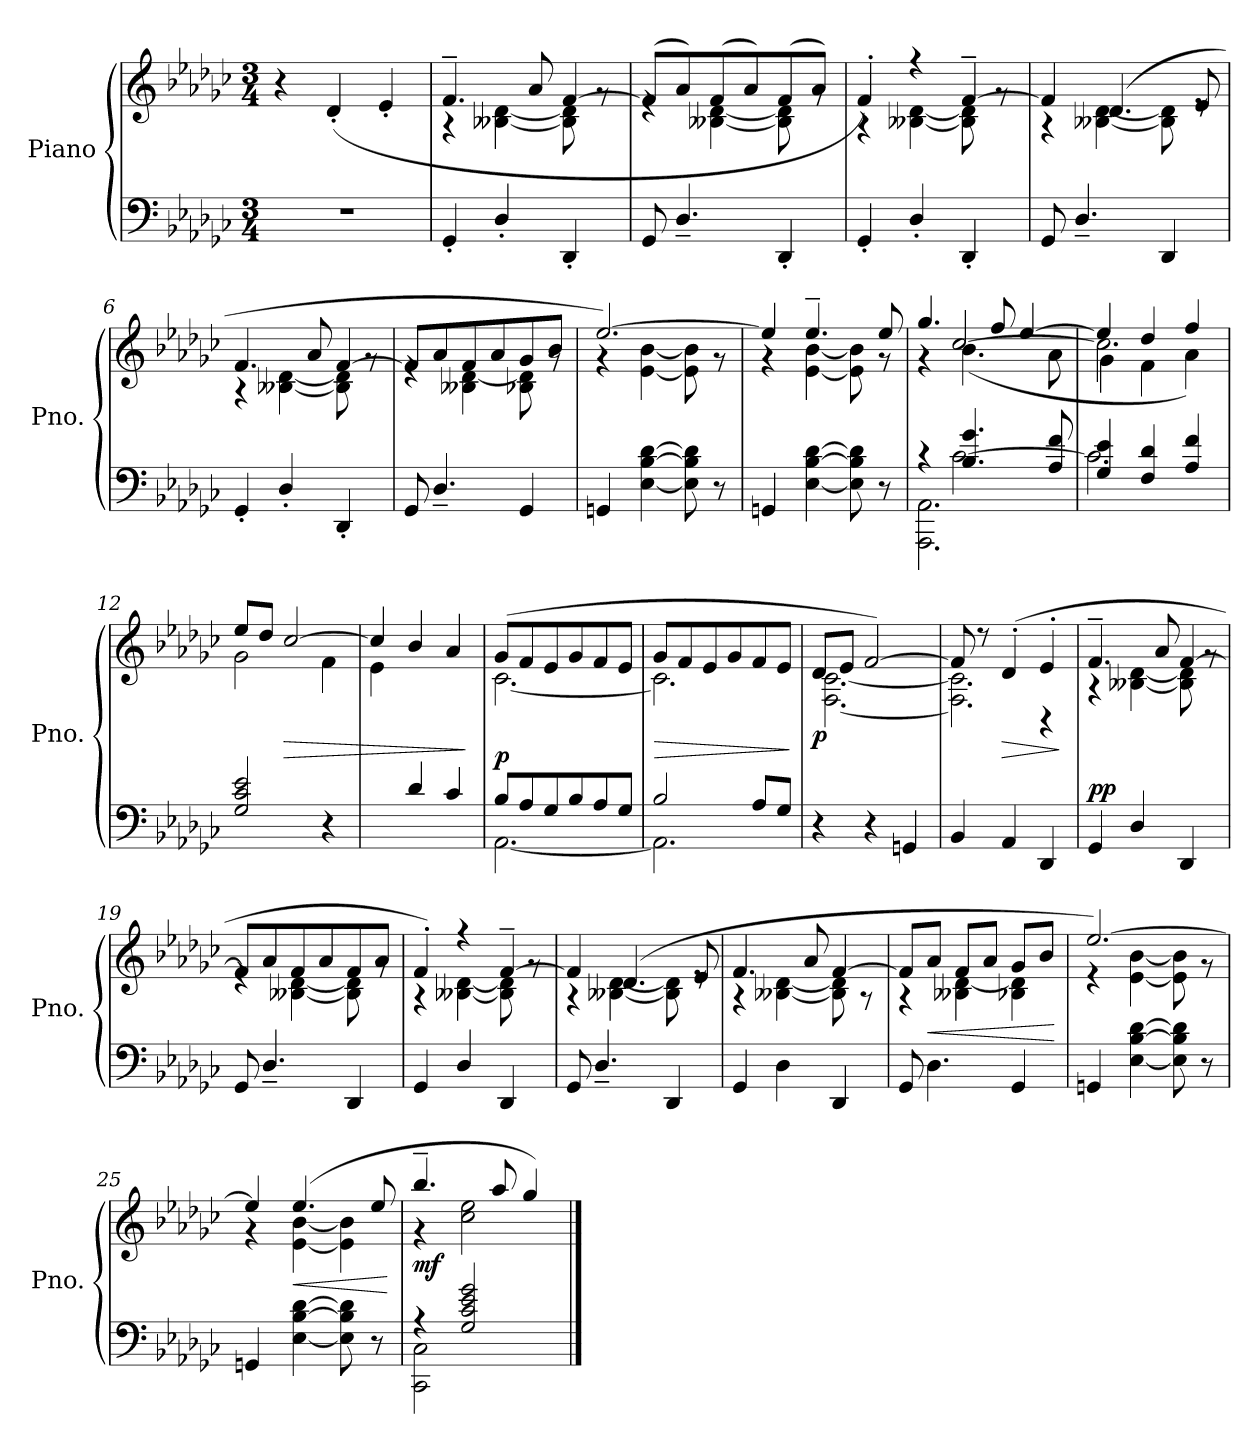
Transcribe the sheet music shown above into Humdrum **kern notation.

**kern	**kern	**dynam
*part1	*part1	*part1
*staff2	*staff1	*staff1/2
*I"Piano	*	*
*I'Pno.	*	*
*clefF4	*clefG2	*
*k[b-e-a-d-g-c-]	*k[b-e-a-d-g-c-]	*
*M3/4	*M3/4	*
*MM120	*MM120	*
=1	=1	=1
2.r	4r	.
.	(>4d-'/	.
.	4e-'/	.
=2	=2	=2
*	*^	*
4GG-'/	4.f~/	4r	.
4D-'/	.	[4B--X\ [4d-\	.
.	8a-/	.	.
4DD-'/	[4f/	8B--\] 8d-\]	.
.	.	8rg	.
=3	=3	=3	=3
8GG-/	(>8f/L]	4re	.
4.D-~/	8a-/)	.	.
.	(>8f/	[4B--X\ [4d-\	.
.	8a-/)	.	.
4DD-'/	(>8f/	8B--\] 8d-\]	.
.	8a-/J)	8rg	.
=4	=4	=4	=4
4GG-'/	4f'/)	4r	.
4D-'/	4r	[4B--X\ [4d-\	.
4DD-'/	[4f~/	8B--\] 8d-\]	.
.	.	8rg	.
=5	=5	=5	=5
8GG-/	4f/]	4r	.
4.D-~/	.	.	.
.	(>4.d-/	[4B--X\ [4d-\	.
4DD-/	.	8B--\] 8d-\]	.
.	8e-/	8re	.
!!LO:LB:g=z	!!
=6	=6	=6	=6
4GG-'/	4.f/	4r	.
4D-'/	.	[4B--X\ [4d-\	.
.	8a-/	.	.
4DD-'/	[4f/	8B--\] 8d-\]	.
.	.	8rg	.
=7	=7	=7	=7
8GG-/	8f/L]	4re	.
4.D-~/	8a-/	.	.
.	8f/	4B--X\ [4d-\	.
.	8a-/	.	.
4GG-/	8g-/	8B-X\ 8d-\]	.
.	8b-/J	8rg	.
=8	=8	=8	=8
4GGn/	[2.ee-/)	4r	.
[4E-\ [4B-\ [4d-\	.	[4e-\ [4b-\	.
8E-\] 8B-\] 8d-\]	.	8e-\] 8b-\]	.
8r	.	8r	.
=9	=9	=9	=9
4GGn/	4ee-/]	4r	.
[4E-\ [4B-\ [4d-\	4.ee-~/	[4e-\ [4b-\	.
8E-\] 8B-\] 8d-\]	.	8e-\] 8b-\]	.
8r	8ee-/	8r	.
=10	=10	=10	=10
*^	*	*^	*
*	*^	*	*	*	*
4r	2.AAA-\ 2.AA-\	4ryy	4.gg-/	4r	4ryy	.
4.B-/ 4.g-/	.	[2c-\	.	(<4.b-\	[2cc-/	.
.	.	.	8ff/	.	.	.
.	.	.	[4ee-/	.	.	.
8A-/ 8f/	.	.	.	8a-\	.	.
*	*v	*v	*	*	*	*
!!LO:LB:g=z	!!	!!
=11	=11	=11	=11	=11	=11
4G-/ 4e-/	2.c-\]	4ee-/]	2.cc-\]	4g-\	.
4F/ 4d-/	.	4dd-/	.	4f\	.
4A-/ 4f/	.	4ff/	.	4a-\)	.
*v	*v	*	*	*	*
*	*	*v	*v	*
=12	=12	=12	=12
2G-/ 2c-/ 2e-/	8ee-/L	(<2g-\	.
.	8dd-/J	.	.
!	!	!	!LO:HP:b
.	[2cc-/	.	>
4r	.	4f\	.
=13	=13	=13	=13
4ryy	4cc-/]	4e-\	.
4d-/	4b-/	4ryy	.
4c-/)	4a-/	4ryy	.
*	*v	*v	*
.	.	]
=14	=14	=14
*^	*^	*
!	!	!	!	!LO:DY:a=2
8B-/L	[2.AA-\	(>8g-/L	[2.c-\	p
8A-/	.	8f/	.	.
8G-/	.	8e-/	.	.
8B-/	.	8g-/	.	.
8A-/	.	8f/	.	.
8G-/J	.	8e-/J	.	.
=15	=15	=15	=15	=15
!	!	!	!	!LO:HP:b
2B-/	2.AA-\]	8g-/L	2.c-\]	>
.	.	8f/	.	.
.	.	8e-/	.	.
.	.	8g-/	.	.
8A-/L	.	8f/	.	.
8G-/J	.	8e-/J	.	.
*v	*v	*	*	*
*	*v	*v	*
.	.	]
=16	=16	=16
*	*^	*
!	!	!	!LO:DY:b
4r	8d-/L	[2.F\ [2.c-\	p
.	8e-/J	.	.
4r	[2f/)	.	.
4GGn/	.	.	.
=17	=17	=17	=17
*	*	*^	*
4BB-/	8f/]	2.F\] 2.c-\]	2ryy	.
.	8r	.	.	.
!	!	!	!	!LO:HP:b
4AA-/	(>4d-'/	.	.	>
4DD-/	4e-'/	.	4rBB	.
*	*v	*v	*v	*
.	.	]
!!LO:LB:g=z
=18	=18	=18
*	*^	*
!	!	!	!LO:DY:a=2
4GG-/	4.f~/	4r	pp
4D-/	.	[4B--X\ [4d-\	.
.	8a-/	.	.
4DD-/	[4f/	8B--\] 8d-\]	.
.	.	8rg	.
=19	=19	=19	=19
8GG-/	8f/L]	4re	.
4.D-~/	8a-/	.	.
.	8f/	[4B--X\ [4d-\	.
.	8a-/	.	.
4DD-/	8f/	8B--\] 8d-\]	.
.	8a-/J	8rg	.
=20	=20	=20	=20
4GG-/	4f'/)	4r	.
4D-/	4r	[4B--X\ [4d-\	.
4DD-/	[4f~/	8B--\] 8d-\]	.
.	.	8rg	.
=21	=21	=21	=21
8GG-/	4f/]	4r	.
4.D-~/	.	.	.
.	(>4.d-/	[4B--X\ [4d-\	.
4DD-/	.	8B--\] 8d-\]	.
.	8e-/	8re	.
!!LO:LB:g=z	!!
=22	=22	=22	=22
4GG-/	4.f/	4r	.
4D-\	.	[4B--X\ [4d-\	.
.	8a-/	.	.
4DD-/	[4f/	8B--\] 8d-\]	.
.	.	8r	.
=23	=23	=23	=23
8GG-/	8f/L]	4r	.
!	!	!	!LO:HP:b
4.D-\	8a-/J	.	<
.	8f/L	4B--X\ [4d-\	.
.	8a-/J	.	.
4GG-/	8g-/L	4B-X\ 4d-\]	.
.	8b-/J	.	.
*	*v	*v	*
.	.	[
=24	=24	=24
*	*^	*
4GGn/	[2.ee-/)	4r	.
[4E-\ [4B-\ [4d-\	.	[4e-\ [4b-\	.
8E-\] 8B-\] 8d-\]	.	8e-\] 8b-\]	.
8r	.	8r	.
=25	=25	=25	=25
4GGn/	4ee-/]	4r	.
!	!	!	!LO:HP:b
[4E-\ [4B-\ [4d-\	(>4.ee-/	[4e-\ [4b-\	<
8E-\] 8B-\] 8d-\]	.	4e-\] 4b-\]	.
8r	8ee-/	.	.
*	*v	*v	*
.	.	[
=26	=26	=26
*^	*^	*
!	!	!	!	!LO:DY:b
4r	2CC-\ 2C-\	4.bb-~/	4r	mf
2G-/ 2c-/ 2e-/ 2g-/	.	.	2cc-\ 2ee-\	.
.	.	8aa-/	.	.
.	4ryy	4gg-/)	.	.
*v	*v	*	*	*
*	*v	*v	*
==	==	==
*-	*-	*-
